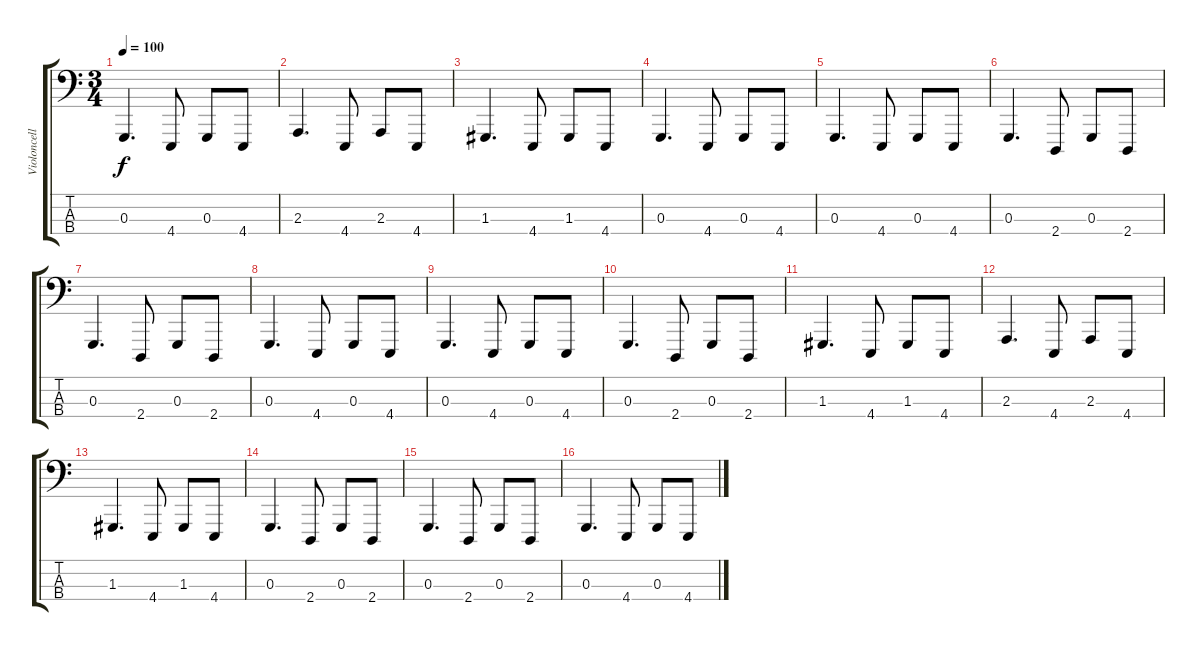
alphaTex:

\track ("Violoncello" "Violoncell") {instrument cello}
\staff {score tabs}
\tuning (A2 D2 G1 C1) {hide}
\ts (3 4)
\tempo 100
\clef f4
\ks c
0.3.4{d dy f} 4.4.8 0.3.8 4.4.8 |
2.3.4{d} 4.4.8 2.3.8 4.4.8 |
1.3.4{d} 4.4.8 1.3.8 4.4.8 |
0.3.4{d} 4.4.8 0.3.8 4.4.8 |
0.3.4{d} 4.4.8 0.3.8 4.4.8 |
0.3.4{d} 2.4.8 0.3.8 2.4.8 |
0.3.4{d} 2.4.8 0.3.8 2.4.8 |
0.3.4{d} 4.4.8 0.3.8 4.4.8 |
0.3.4{d} 4.4.8 0.3.8 4.4.8 |
0.3.4{d} 2.4.8 0.3.8 2.4.8 |
1.3.4{d} 4.4.8 1.3.8 4.4.8 |
2.3.4{d} 4.4.8 2.3.8 4.4.8 |
1.3.4{d} 4.4.8 1.3.8 4.4.8 |
0.3.4{d} 2.4.8 0.3.8 2.4.8 |
0.3.4{d} 2.4.8 0.3.8 2.4.8 |
0.3.4{d} 4.4.8 0.3.8 4.4.8
